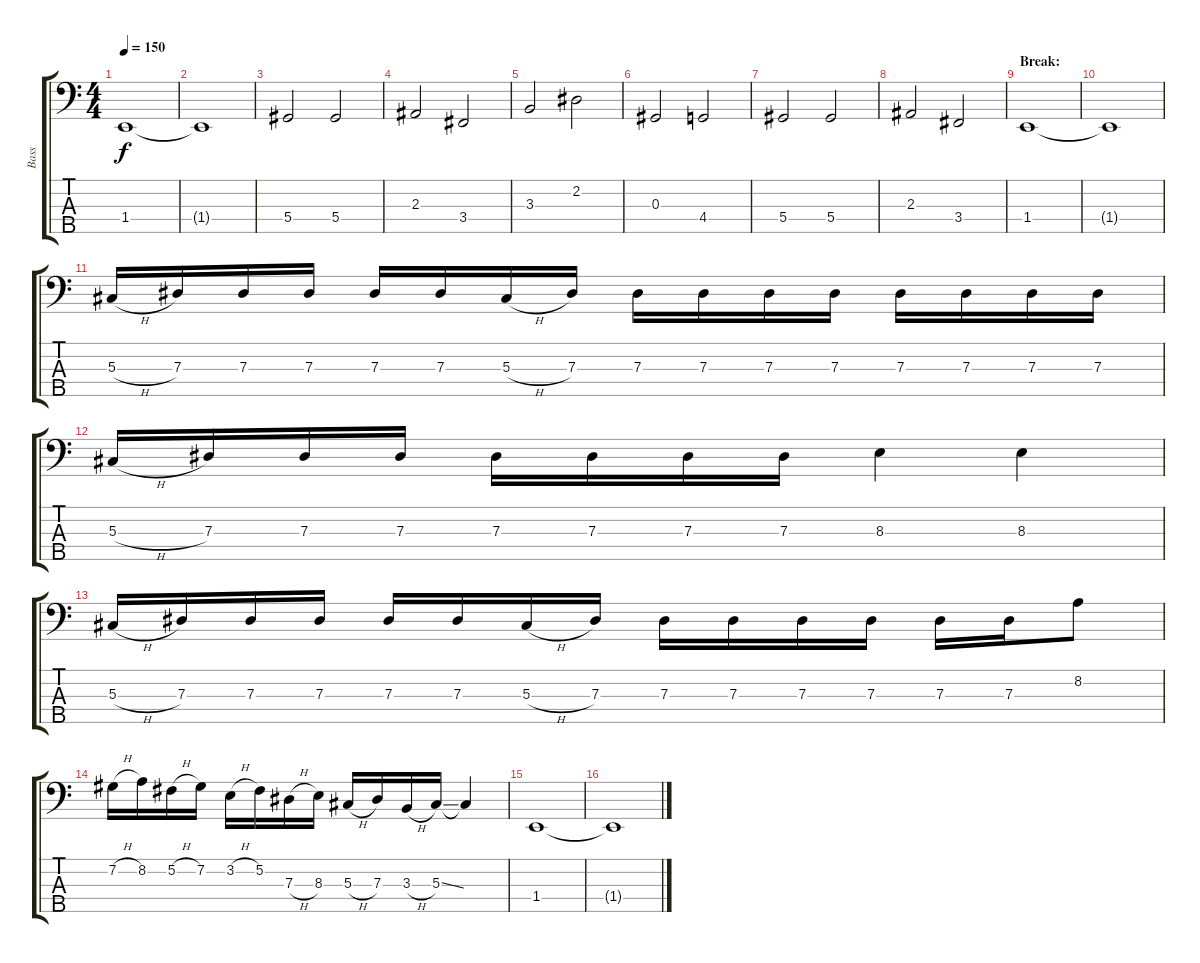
\track ("Bass" "Bass") {instrument slapbass2}
\staff {score tabs}
\tuning (Gb2 Db2 Ab1 Eb1 Bb0) {hide}
\ts (4 4)
\tempo 150
\clef f4
\ks c
1.4.1{dy f} |
1.4{t}.1 |
5.4.2 5.4.2 |
2.3.2 3.4.2 |
3.3.2 2.2.2 |
0.3.2 4.4.2 |
5.4.2 5.4.2 |
2.3.2 3.4.2 |
\section ("" "Break:")
1.4.1{instrument slapbass2} |
1.4{t}.1 |
5.3{h}.16 7.3.16 7.3.16 7.3.16 7.3.16 7.3.16 5.3{h}.16 7.3.16 7.3.16 7.3.16 7.3.16 7.3.16 7.3.16 7.3.16 7.3.16 7.3.16 |
5.3{h}.16 7.3.16 7.3.16 7.3.16 7.3.16 7.3.16 7.3.16 7.3.16 8.3.4 8.3.4 |
5.3{h}.16 7.3.16 7.3.16 7.3.16 7.3.16 7.3.16 5.3{h}.16 7.3.16 7.3.16 7.3.16 7.3.16 7.3.16 7.3.16 7.3.16 8.2.8 |
7.2{h}.16 8.2.16 5.2{h}.16 7.2.16 3.2{h}.16 5.2.16 7.3{h}.16 8.3.16 5.3{h}.16 7.3.16 3.3{h}.16 5.3{ss}.16 5.3{t}.4 |
1.4.1 |
1.4{t}.1
